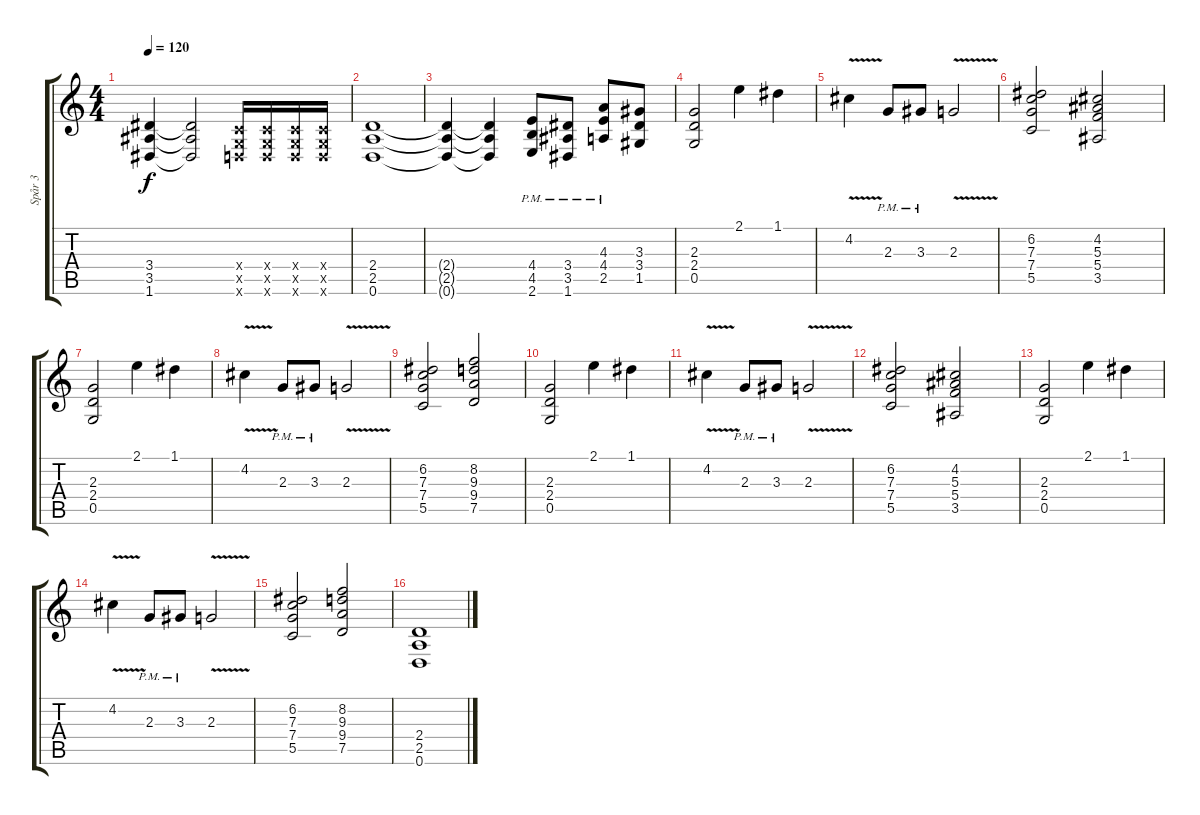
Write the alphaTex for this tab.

\track ("Spår 3" "Spår 3") {instrument distortionguitar}
\staff {score tabs}
\tuning (D4 A3 F3 C3 G2 D2) {hide}
\ts (4 4)
\tempo 120
\clef g2
\ks c
(3.4{t} 3.5{t} 1.6{t}).4{dy f} (3.4{t} 3.5{t} 1.6{t}).2 (0.4{x} 0.5{x} 0.6{x}).16 (0.4{x} 0.5{x} 0.6{x}).16 (0.4{x} 0.5{x} 0.6{x}).16 (0.4{x} 0.5{x} 0.6{x}).16 |
(2.4 2.5 0.6).1 |
(2.4{t} 2.5{t} 0.6{t}).4 (2.4{t} 2.5{t} 0.6{t}).4 (4.4{pm} 4.5{pm} 2.6{pm}).8 (3.4{pm} 3.5{pm} 1.6{pm}).8 (4.3{pm} 4.4{pm} 2.5{pm}).8 (3.3 3.4 1.5).8 |
(2.3 2.4 0.5).2 2.1.4 1.1.4 |
4.2{v}.4 2.3{pm}.8 3.3{pm}.8 2.3{v}.2 |
(6.2 7.3 7.4 5.5).2 (4.2 5.3 5.4 3.5).2 |
(2.3 2.4 0.5).2 2.1.4 1.1.4 |
4.2{v}.4 2.3{pm}.8 3.3{pm}.8 2.3{v}.2 |
(6.2 7.3 7.4 5.5).2 (8.2 9.3 9.4 7.5).2 |
(2.3 2.4 0.5).2 2.1.4 1.1.4 |
4.2{v}.4 2.3{pm}.8 3.3{pm}.8 2.3{v}.2 |
(6.2 7.3 7.4 5.5).2 (4.2 5.3 5.4 3.5).2 |
(2.3 2.4 0.5).2 2.1.4 1.1.4 |
4.2{v}.4 2.3{pm}.8 3.3{pm}.8 2.3{v}.2 |
(6.2 7.3 7.4 5.5).2 (8.2 9.3 9.4 7.5).2 |
(2.4 2.5 0.6).1
